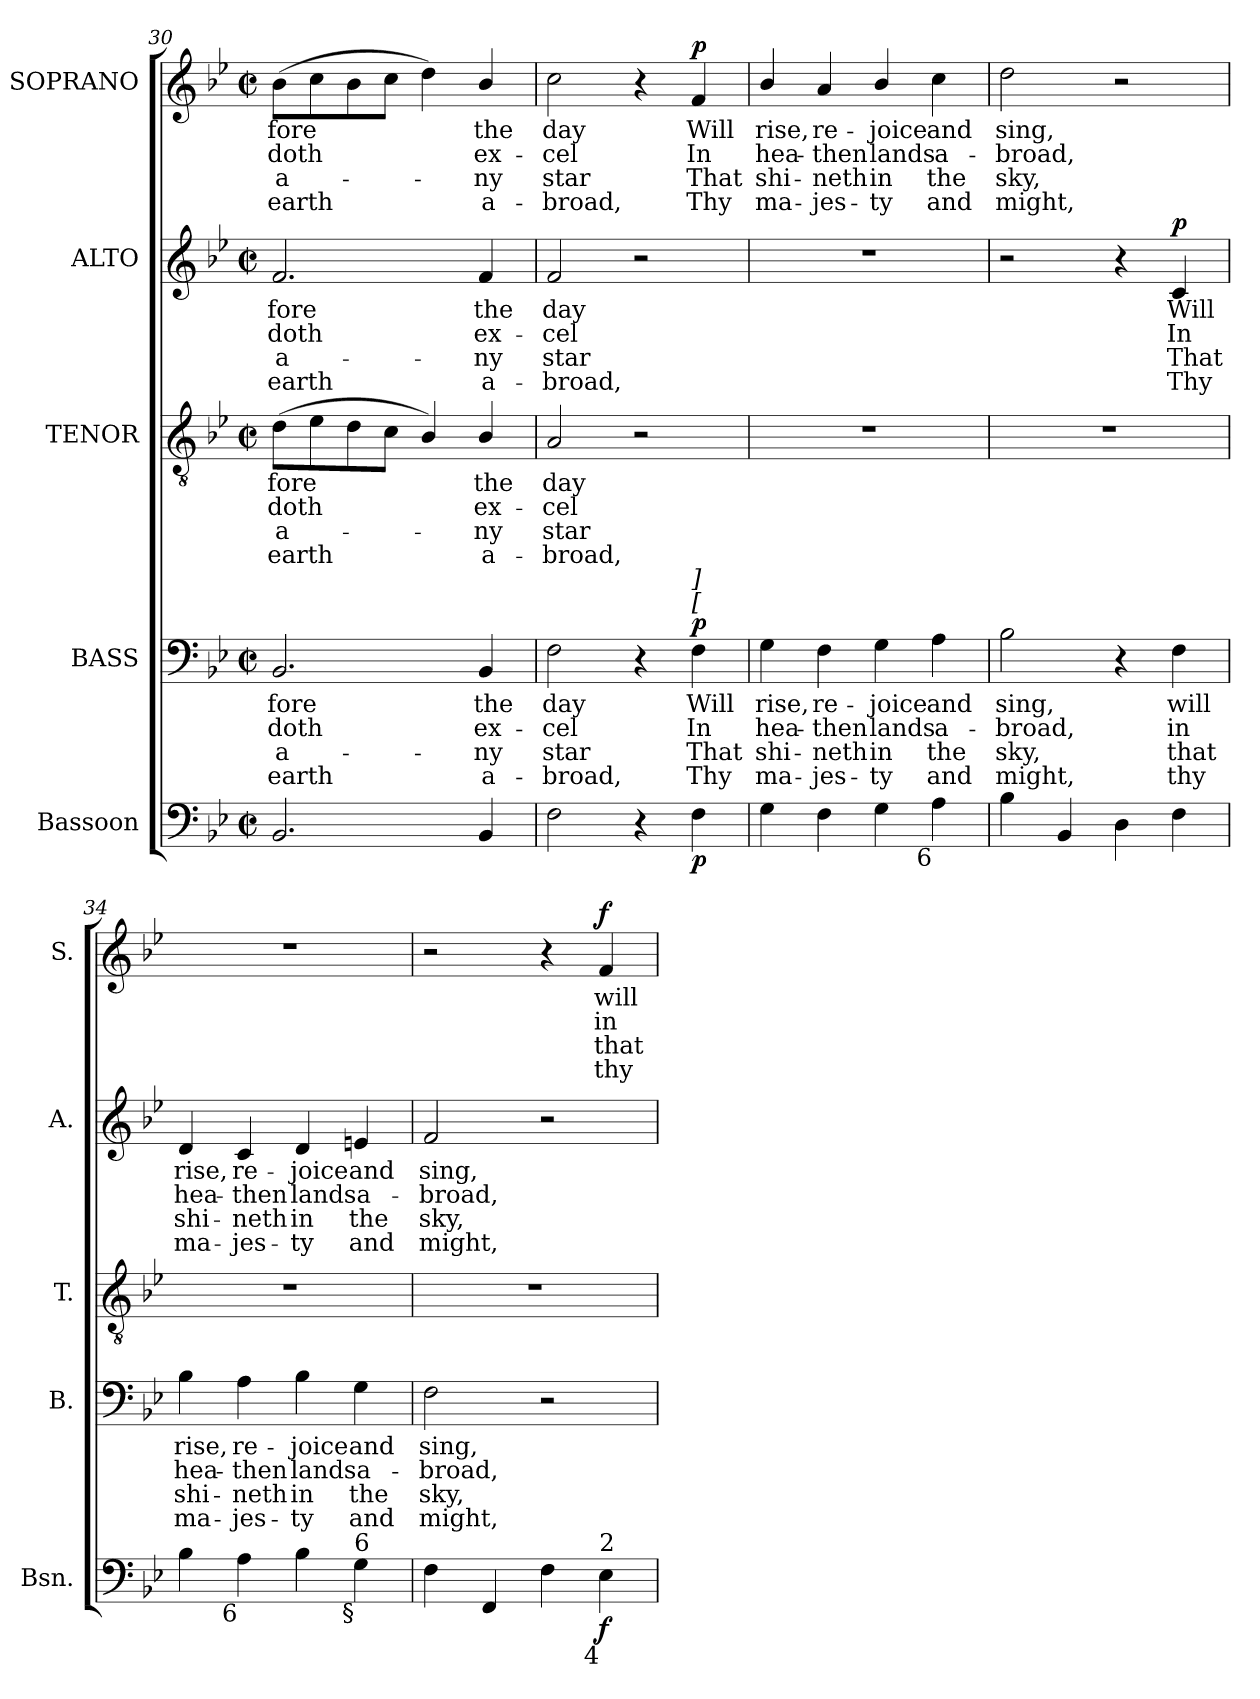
**kern	**dynam	**kern	**text	**text	**text	**text	**dynam	**kern	**text	**text	**text	**text	**kern	**text	**text	**text	**text	**dynam	**kern	**text	**text	**text	**text	**dynam
*part5	*part5	*part4	*part4	*part4	*part4	*part4	*part4	*part3	*part3	*part3	*part3	*part3	*part2	*part2	*part2	*part2	*part2	*part2	*part1	*part1	*part1	*part1	*part1	*part1
*staff5	*staff5	*staff4	*staff4	*staff4	*staff4	*staff4	*staff4	*staff3	*staff3	*staff3	*staff3	*staff3	*staff2	*staff2	*staff2	*staff2	*staff2	*staff2	*staff1	*staff1	*staff1	*staff1	*staff1	*staff1
*I"Bassoon	*	*I"BASS	*	*	*	*	*	*I"TENOR	*	*	*	*	*I"ALTO	*	*	*	*	*	*I"SOPRANO	*	*	*	*	*
*I'Bsn.	*	*I'B.	*	*	*	*	*	*I'T.	*	*	*	*	*I'A.	*	*	*	*	*	*I'S.	*	*	*	*	*
!!LO:LB:g=z
*clefF4	*	*clefF4	*	*	*	*	*	*clefGv2	*	*	*	*	*clefG2	*	*	*	*	*	*clefG2	*	*	*	*	*
*	*	*	*	*	*	*	*	*ITrd7c12	*	*	*	*	*	*	*	*	*	*	*	*	*	*	*	*
*k[b-e-]	*	*k[b-e-]	*	*	*	*	*	*k[b-e-]	*	*	*	*	*k[b-e-]	*	*	*	*	*	*k[b-e-]	*	*	*	*	*
*B-:	*	*B-:	*	*	*	*	*	*B-:	*	*	*	*	*B-:	*	*	*	*	*	*B-:	*	*	*	*	*
*M2/2	*	*M2/2	*	*	*	*	*	*M2/2	*	*	*	*	*M2/2	*	*	*	*	*	*M2/2	*	*	*	*	*
*met(c|)	*	*met(c|)	*	*	*	*	*	*met(c|)	*	*	*	*	*met(c|)	*	*	*	*	*	*met(c|)	*	*	*	*	*
=30	=30	=30	=30	=30	=30	=30	=30	=30	=30	=30	=30	=30	=30	=30	=30	=30	=30	=30	=30	=30	=30	=30	=30	=30
!	!	!	!LO:LY:b:color=#000000	!LO:LY:b:color=#000000	!LO:LY:b:color=#000000	!LO:LY:b:color=#000000	!	!	!	!	!	!	!	!	!	!	!	!	!	!	!	!	!	!
!	!	!	!	!	!	!	!	!	!LO:LY:b:color=#000000	!LO:LY:b:color=#000000	!LO:LY:b:color=#000000	!LO:LY:b:color=#000000	!	!	!	!	!	!	!	!	!	!	!	!
!	!	!	!	!	!	!	!	!	!	!	!	!	!	!LO:LY:b:color=#000000	!LO:LY:b:color=#000000	!LO:LY:b:color=#000000	!LO:LY:b:color=#000000	!	!	!	!	!	!	!
!	!	!	!	!	!	!	!	!	!	!	!	!	!	!	!	!	!	!	!	!LO:LY:b:color=#000000	!LO:LY:b:color=#000000	!LO:LY:b:color=#000000	!LO:LY:b:color=#000000	!
2.BB-i/	.	2.BB-i/	-fore	doth	a-	-earth	.	(8Di\L	-fore	doth	a-	-earth	2.fi/	-fore	doth	a-	-earth	.	(8b-i\L	-fore	doth	a-	-earth	.
.	.	.	.	.	.	.	.	8E-i\	.	.	.	.	.	.	.	.	.	.	8cci\	.	.	.	.	.
.	.	.	.	.	.	.	.	8Di\	.	.	.	.	.	.	.	.	.	.	8b-i\	.	.	.	.	.
.	.	.	.	.	.	.	.	8Ci\J	.	.	.	.	.	.	.	.	.	.	8cci\J	.	.	.	.	.
.	.	.	.	.	.	.	.	4BB-i/)	.	.	.	.	.	.	.	.	.	.	4ddi\)	.	.	.	.	.
!	!	!	!LO:LY:b:color=#000000	!LO:LY:b:color=#000000	!LO:LY:b:color=#000000	!LO:LY:b:color=#000000	!	!	!	!	!	!	!	!	!	!	!	!	!	!	!	!	!	!
!	!	!	!	!	!	!	!	!	!LO:LY:b:color=#000000	!LO:LY:b:color=#000000	!LO:LY:b:color=#000000	!LO:LY:b:color=#000000	!	!	!	!	!	!	!	!	!	!	!	!
!	!	!	!	!	!	!	!	!	!	!	!	!	!	!LO:LY:b:color=#000000	!LO:LY:b:color=#000000	!LO:LY:b:color=#000000	!LO:LY:b:color=#000000	!	!	!	!	!	!	!
!	!	!	!	!	!	!	!	!	!	!	!	!	!	!	!	!	!	!	!	!LO:LY:b:color=#000000	!LO:LY:b:color=#000000	!LO:LY:b:color=#000000	!LO:LY:b:color=#000000	!
4BB-i/	.	4BB-i/	the	ex-	ny	a-	.	4BB-i/	the	ex-	ny	a-	4fi/	the	ex-	ny	a-	.	4b-i/	the	ex-	ny	a-	.
=31	=31	=31	=31	=31	=31	=31	=31	=31	=31	=31	=31	=31	=31	=31	=31	=31	=31	=31	=31	=31	=31	=31	=31	=31
!	!	!	!LO:LY:b:color=#000000	!LO:LY:b:color=#000000	!LO:LY:b:color=#000000	!LO:LY:b:color=#000000	!	!	!	!	!	!	!	!	!	!	!	!	!	!	!	!	!	!
!	!	!	!	!	!	!	!	!	!LO:LY:b:color=#000000	!LO:LY:b:color=#000000	!LO:LY:b:color=#000000	!LO:LY:b:color=#000000	!	!	!	!	!	!	!	!	!	!	!	!
!	!	!	!	!	!	!	!	!	!	!	!	!	!	!LO:LY:b:color=#000000	!LO:LY:b:color=#000000	!LO:LY:b:color=#000000	!LO:LY:b:color=#000000	!	!	!	!	!	!	!
!	!	!	!	!	!	!	!	!	!	!	!	!	!	!	!	!	!	!	!	!LO:LY:b:color=#000000	!LO:LY:b:color=#000000	!LO:LY:b:color=#000000	!LO:LY:b:color=#000000	!
2Fi\	.	2Fi\	day	-cel	-star	broad,	.	2AAi/	day	-cel	-star	broad,	2fi/	day	-cel	-star	broad,	.	2cci\	day	-cel	-star	broad,	.
4r	.	4r	.	.	.	.	.	2r	.	.	.	.	2r	.	.	.	.	.	4r	.	.	.	.	.
!	!	!	!LO:LY:b:color=#000000	!LO:LY:b:color=#000000	!LO:LY:b:color=#000000	!LO:LY:b:color=#000000	!	!	!	!	!	!	!	!	!	!	!	!	!	!	!	!	!	!
!	!	!LO:TX:a:i:t=[	!	!	!	!	!	!	!	!	!	!	!	!	!	!	!	!	!	!	!	!	!	!
!	!	!LO:TX:a:i:t=]	!	!	!	!	!	!	!	!	!	!	!	!	!	!	!	!	!	!	!	!	!	!
!	!	!	!	!	!	!	!	!	!	!	!	!	!	!	!	!	!	!	!	!LO:LY:b:color=#000000	!LO:LY:b:color=#000000	!LO:LY:b:color=#000000	!LO:LY:b:color=#000000	!
4Fi\	p	4Fi\	Will	In	That	Thy	p	.	.	.	.	.	.	.	.	.	.	.	4fi/	Will	In	That	Thy	p
=32	=32	=32	=32	=32	=32	=32	=32	=32	=32	=32	=32	=32	=32	=32	=32	=32	=32	=32	=32	=32	=32	=32	=32	=32
!	!	!	!LO:LY:b:color=#000000	!LO:LY:b:color=#000000	!LO:LY:b:color=#000000	!LO:LY:b:color=#000000	!	!	!	!	!	!	!	!	!	!	!	!	!	!	!	!	!	!
!	!	!	!	!	!	!	!	!	!	!	!	!	!	!	!	!	!	!	!	!LO:LY:b:color=#000000	!LO:LY:b:color=#000000	!LO:LY:b:color=#000000	!LO:LY:b:color=#000000	!
4Gi\	.	4Gi\	rise,	hea-	shi-	-ma-	.	1r	.	.	.	.	1r	.	.	.	.	.	4b-i/	rise,	hea-	shi-	-ma-	.
!	!	!	!LO:LY:b:color=#000000	!LO:LY:b:color=#000000	!LO:LY:b:color=#000000	!LO:LY:b:color=#000000	!	!	!	!	!	!	!	!	!	!	!	!	!	!	!	!	!	!
!	!	!	!	!	!	!	!	!	!	!	!	!	!	!	!	!	!	!	!	!LO:LY:b:color=#000000	!LO:LY:b:color=#000000	!LO:LY:b:color=#000000	!LO:LY:b:color=#000000	!
4Fi\	.	4Fi\	re-	-then	-neth	jes-	.	.	.	.	.	.	.	.	.	.	.	.	4ai/	re-	-then	-neth	jes-	.
!	!	!	!LO:LY:b:color=#000000	!LO:LY:b:color=#000000	!LO:LY:b:color=#000000	!LO:LY:b:color=#000000	!	!	!	!	!	!	!	!	!	!	!	!	!	!	!	!	!	!
!	!	!	!	!	!	!	!	!	!	!	!	!	!	!	!	!	!	!	!	!LO:LY:b:color=#000000	!LO:LY:b:color=#000000	!LO:LY:b:color=#000000	!LO:LY:b:color=#000000	!
4Gi\	.	4Gi\	-joice	lands	-in	ty	.	.	.	.	.	.	.	.	.	.	.	.	4b-i/	-joice	lands	-in	ty	.
!	!	!	!LO:LY:b:color=#000000	!LO:LY:b:color=#000000	!LO:LY:b:color=#000000	!LO:LY:b:color=#000000	!	!	!	!	!	!	!	!	!	!	!	!	!	!	!	!	!	!
!LO:TX:b:rj:t=6	!	!	!	!	!	!	!	!	!	!	!	!	!	!	!	!	!	!	!	!	!	!	!	!
!	!	!	!	!	!	!	!	!	!	!	!	!	!	!	!	!	!	!	!	!LO:LY:b:color=#000000	!LO:LY:b:color=#000000	!LO:LY:b:color=#000000	!LO:LY:b:color=#000000	!
4Ai\	.	4Ai\	and	a-	the	and	.	.	.	.	.	.	.	.	.	.	.	.	4cci\	and	a-	the	and	.
=33	=33	=33	=33	=33	=33	=33	=33	=33	=33	=33	=33	=33	=33	=33	=33	=33	=33	=33	=33	=33	=33	=33	=33	=33
!	!	!	!LO:LY:b:color=#000000	!LO:LY:b:color=#000000	!LO:LY:b:color=#000000	!LO:LY:b:color=#000000	!	!	!	!	!	!	!	!	!	!	!	!	!	!	!	!	!	!
!	!	!	!	!	!	!	!	!	!	!	!	!	!	!	!	!	!	!	!	!LO:LY:b:color=#000000	!LO:LY:b:color=#000000	!LO:LY:b:color=#000000	!LO:LY:b:color=#000000	!
4B-i\	.	2B-i\	sing,	-broad,	sky,	might,	.	1r	.	.	.	.	2r	.	.	.	.	.	2ddi\	sing,	-broad,	sky,	might,	.
4BB-i/	.	.	.	.	.	.	.	.	.	.	.	.	.	.	.	.	.	.	.	.	.	.	.	.
4Di\	.	4r	.	.	.	.	.	.	.	.	.	.	4r	.	.	.	.	.	2r	.	.	.	.	.
!	!	!	!LO:LY:b:color=#000000	!LO:LY:b:color=#000000	!LO:LY:b:color=#000000	!LO:LY:b:color=#000000	!	!	!	!	!	!	!	!	!	!	!	!	!	!	!	!	!	!
!	!	!	!	!	!	!	!	!	!	!	!	!	!	!LO:LY:b:color=#000000	!LO:LY:b:color=#000000	!LO:LY:b:color=#000000	!LO:LY:b:color=#000000	!	!	!	!	!	!	!
4Fi\	.	4Fi\	will	in	that	thy	.	.	.	.	.	.	4ci/	Will	In	That	Thy	p	.	.	.	.	.	.
=34	=34	=34	=34	=34	=34	=34	=34	=34	=34	=34	=34	=34	=34	=34	=34	=34	=34	=34	=34	=34	=34	=34	=34	=34
!	!	!	!LO:LY:b:color=#000000	!LO:LY:b:color=#000000	!LO:LY:b:color=#000000	!LO:LY:b:color=#000000	!	!	!	!	!	!	!	!	!	!	!	!	!	!	!	!	!	!
!	!	!	!	!	!	!	!	!	!	!	!	!	!	!LO:LY:b:color=#000000	!LO:LY:b:color=#000000	!LO:LY:b:color=#000000	!LO:LY:b:color=#000000	!	!	!	!	!	!	!
4B-i\	.	4B-i\	rise,	hea-	shi-	-ma-	.	1r	.	.	.	.	4di/	rise,	hea-	shi-	-ma-	.	1r	.	.	.	.	.
!	!	!	!LO:LY:b:color=#000000	!LO:LY:b:color=#000000	!LO:LY:b:color=#000000	!LO:LY:b:color=#000000	!	!	!	!	!	!	!	!	!	!	!	!	!	!	!	!	!	!
!LO:TX:b:rj:t=6	!	!	!	!	!	!	!	!	!	!	!	!	!	!	!	!	!	!	!	!	!	!	!	!
!	!	!	!	!	!	!	!	!	!	!	!	!	!	!LO:LY:b:color=#000000	!LO:LY:b:color=#000000	!LO:LY:b:color=#000000	!LO:LY:b:color=#000000	!	!	!	!	!	!	!
4Ai\	.	4Ai\	re-	-then	-neth	jes-	.	.	.	.	.	.	4ci/	re-	-then	-neth	jes-	.	.	.	.	.	.	.
!	!	!	!LO:LY:b:color=#000000	!LO:LY:b:color=#000000	!LO:LY:b:color=#000000	!LO:LY:b:color=#000000	!	!	!	!	!	!	!	!	!	!	!	!	!	!	!	!	!	!
!	!	!	!	!	!	!	!	!	!	!	!	!	!	!LO:LY:b:color=#000000	!LO:LY:b:color=#000000	!LO:LY:b:color=#000000	!LO:LY:b:color=#000000	!	!	!	!	!	!	!
4B-i\	.	4B-i\	-joice	lands	-in	ty	.	.	.	.	.	.	4di/	-joice	lands	-in	ty	.	.	.	.	.	.	.
!	!	!	!LO:LY:b:color=#000000	!LO:LY:b:color=#000000	!LO:LY:b:color=#000000	!LO:LY:b:color=#000000	!	!	!	!	!	!	!	!	!	!	!	!	!	!	!	!	!	!
!LO:TX:b:rj:t=§	!	!	!	!	!	!	!	!	!	!	!	!	!	!	!	!	!	!	!	!	!	!	!	!
!LO:TX:t=6	!	!	!	!	!	!	!	!	!	!	!	!	!	!	!	!	!	!	!	!	!	!	!	!
!	!	!	!	!	!	!	!	!	!	!	!	!	!	!LO:LY:b:color=#000000	!LO:LY:b:color=#000000	!LO:LY:b:color=#000000	!LO:LY:b:color=#000000	!	!	!	!	!	!	!
4Gi\	.	4Gi\	and	a-	the	and	.	.	.	.	.	.	4eni/	and	a-	the	and	.	.	.	.	.	.	.
=35	=35	=35	=35	=35	=35	=35	=35	=35	=35	=35	=35	=35	=35	=35	=35	=35	=35	=35	=35	=35	=35	=35	=35	=35
!	!	!	!LO:LY:b:color=#000000	!LO:LY:b:color=#000000	!LO:LY:b:color=#000000	!LO:LY:b:color=#000000	!	!	!	!	!	!	!	!	!	!	!	!	!	!	!	!	!	!
!	!	!	!	!	!	!	!	!	!	!	!	!	!	!LO:LY:b:color=#000000	!LO:LY:b:color=#000000	!LO:LY:b:color=#000000	!LO:LY:b:color=#000000	!	!	!	!	!	!	!
4Fi\	.	2Fi\	sing,	-broad,	sky,	might,	.	1r	.	.	.	.	2fi/	sing,	-broad,	sky,	might,	.	2r	.	.	.	.	.
4FFi/	.	.	.	.	.	.	.	.	.	.	.	.	.	.	.	.	.	.	.	.	.	.	.	.
4Fi\	.	2r	.	.	.	.	.	.	.	.	.	.	2r	.	.	.	.	.	4r	.	.	.	.	.
!LO:TX:b:rj:t=4	!	!	!	!	!	!	!	!	!	!	!	!	!	!	!	!	!	!	!	!	!	!	!	!
!LO:TX:t=2	!	!	!	!	!	!	!	!	!	!	!	!	!	!	!	!	!	!	!	!	!	!	!	!
!	!	!	!	!	!	!	!	!	!	!	!	!	!	!	!	!	!	!	!	!LO:LY:b:color=#000000	!LO:LY:b:color=#000000	!LO:LY:b:color=#000000	!LO:LY:b:color=#000000	!
4E-i\	f	.	.	.	.	.	.	.	.	.	.	.	.	.	.	.	.	.	4fi/	will	in	that	thy	f
=	=	=	=	=	=	=	=	=	=	=	=	=	=	=	=	=	=	=	=	=	=	=	=	=
*-	*-	*-	*-	*-	*-	*-	*-	*-	*-	*-	*-	*-	*-	*-	*-	*-	*-	*-	*-	*-	*-	*-	*-	*-
